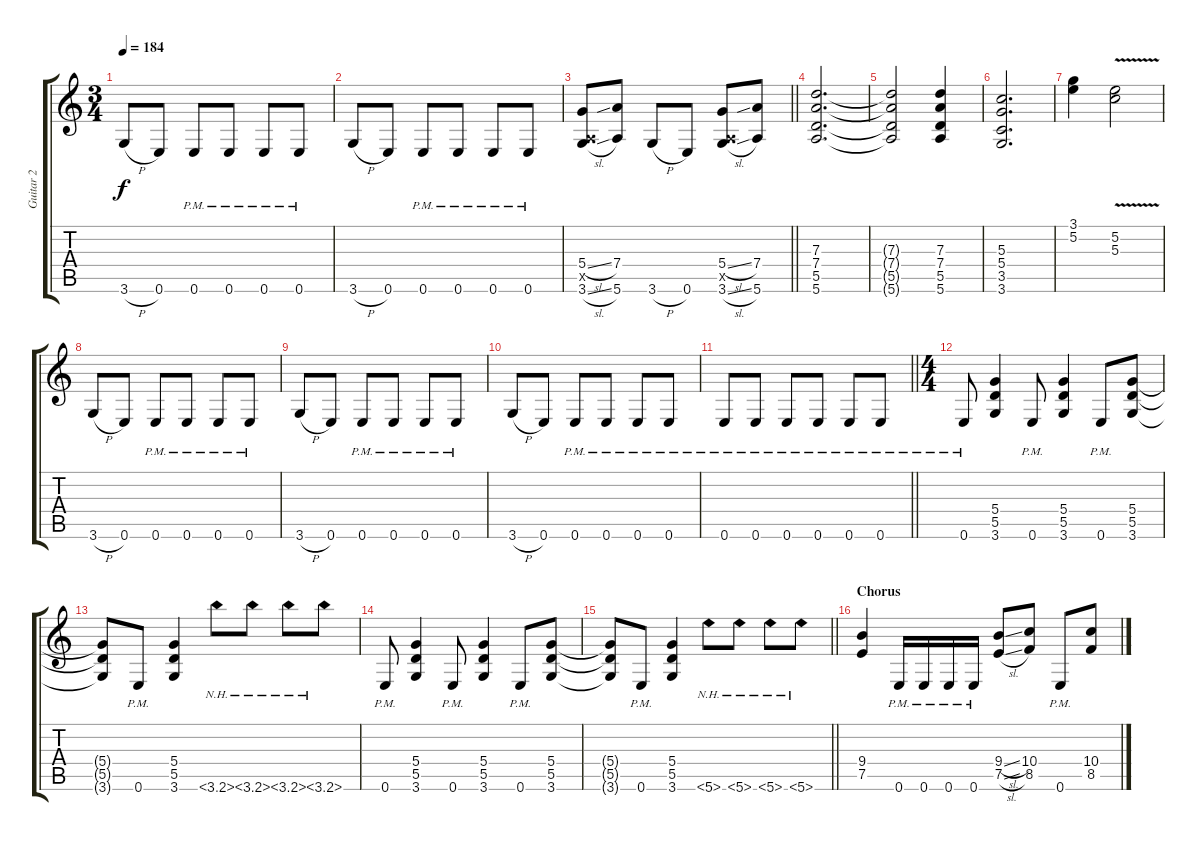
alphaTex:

\track ("Guitar 2" "Guitar 2") {instrument distortionguitar}
\staff {score tabs}
\tuning (E4 B3 G3 D3 A2 E2) {hide}
\ts (3 4)
\tempo 184
\clef g2
\ks c
3.6{h}.8{dy f} 0.6.8 0.6{pm}.8 0.6{pm}.8 0.6{pm}.8 0.6{pm}.8 |
3.6{h}.8 0.6.8 0.6{pm}.8 0.6{pm}.8 0.6{pm}.8 0.6{pm}.8 |
\barLineRight lightlight
(5.4{sl} 0.5{x} 3.6{sl}).8 (7.4 5.6).8 3.6{h}.8 0.6.8 (5.4{sl} 0.5{x} 3.6{sl}).8 (7.4 5.6).8 |
(7.3 7.4 5.5 5.6).2{d} |
(7.3{t} 7.4{t} 5.5{t} 5.6{t}).2 (7.3 7.4 5.5 5.6).4 |
(5.3 5.4 3.5 3.6).2{d} |
(3.1 5.2).4 (5.2{v} 5.3{v}).2 |
3.6{h}.8 0.6.8 0.6{pm}.8 0.6{pm}.8 0.6{pm}.8 0.6{pm}.8 |
3.6{h}.8 0.6.8 0.6{pm}.8 0.6{pm}.8 0.6{pm}.8 0.6{pm}.8 |
3.6{h}.8 0.6.8 0.6{pm}.8 0.6{pm}.8 0.6{pm}.8 0.6{pm}.8 |
\barLineRight lightlight
0.6{pm}.8 0.6{pm}.8 0.6{pm}.8 0.6{pm}.8 0.6{pm}.8 0.6{pm}.8 |
\ts (4 4)
0.6{pm}.8 (5.4 5.5 3.6).4 0.6{pm}.8 (5.4 5.5 3.6).4 0.6{pm}.8 (5.4 5.5 3.6).8 |
(5.4{t} 5.5{t} 3.6{t}).8 0.6{pm}.8 (5.4 5.5 3.6).4 3.6{nh}.8 3.6{nh}.8 3.6{nh}.8 3.6{nh}.8 |
0.6{pm}.8 (5.4 5.5 3.6).4 0.6{pm}.8 (5.4 5.5 3.6).4 0.6{pm}.8 (5.4 5.5 3.6).8 |
\barLineRight lightlight
(5.4{t} 5.5{t} 3.6{t}).8 0.6{pm}.8 (5.4 5.5 3.6).4 5.6{nh}.8 5.6{nh}.8 5.6{nh}.8 5.6{nh}.8 |
\section ("" "Chorus")
(9.4 7.5).4 0.6{pm}.16 0.6{pm}.16 0.6{pm}.16 0.6{pm}.16 (9.4{sl} 7.5{sl}).8 (10.4 8.5).8 0.6{pm}.8 (10.4 8.5).8
